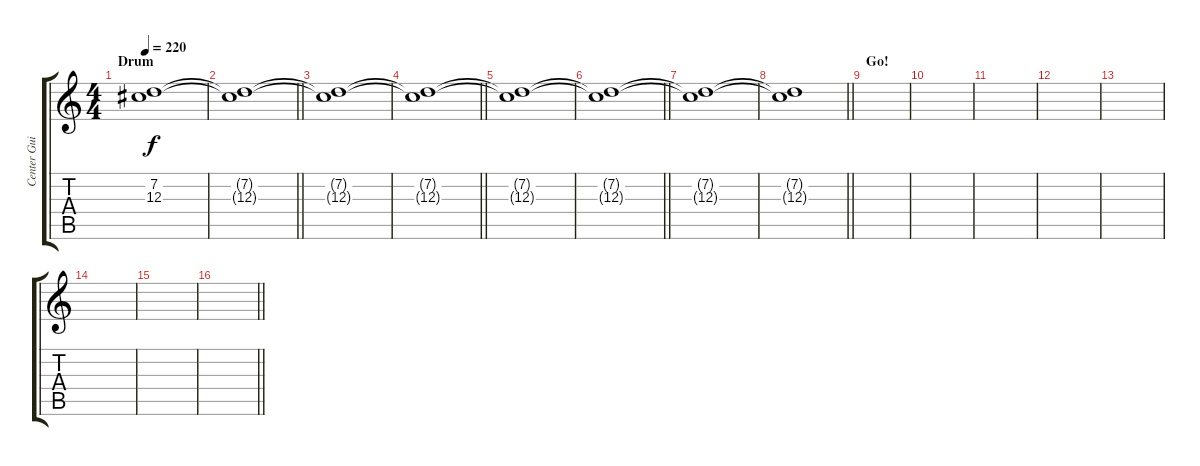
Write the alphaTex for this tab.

\track ("Center Guitar + solo" "Center Gui") {instrument distortionguitar}
\staff {score tabs}
\tuning (B3 Gb3 D3 A2 E2 B1) {hide}
\ts (4 4)
\section ("" "Drum")
\tempo 220
\clef g2
\ks c
(7.2{t} 12.3{t}).1{dy f} |
\barLineRight lightlight
(7.2{t} 12.3{t}).1 |
(7.2{t} 12.3{t}).1 |
\barLineRight lightlight
(7.2{t} 12.3{t}).1 |
(7.2{t} 12.3{t}).1 |
\barLineRight lightlight
(7.2{t} 12.3{t}).1 |
(7.2{t} 12.3{t}).1 |
\barLineRight lightlight
(7.2{t} 12.3{t}).1 |
\section ("" "Go!")
|
|
|
|
|
|
|
\barLineRight lightlight
